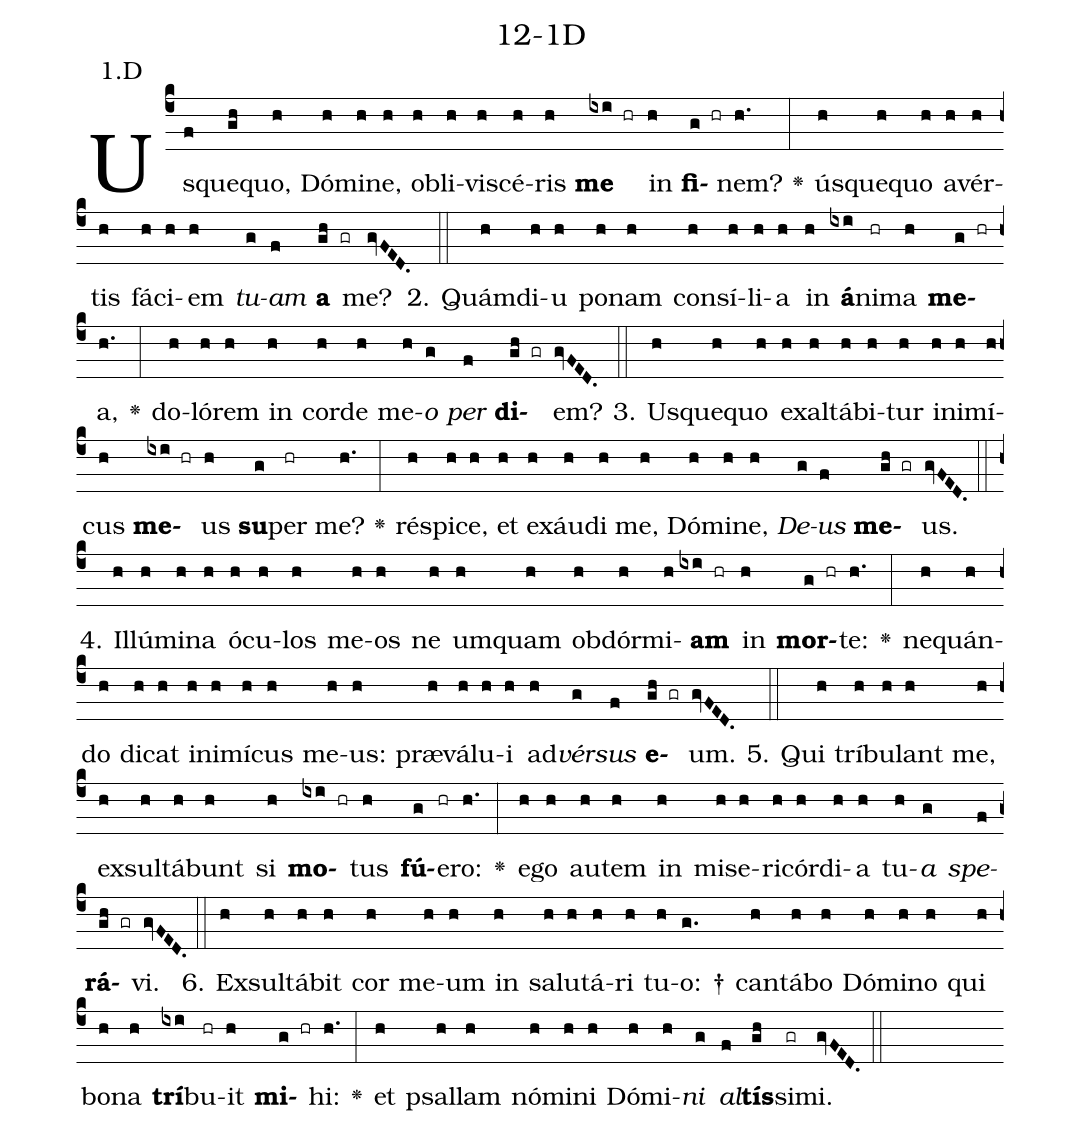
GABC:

name: 12-1D;
annotation: 1.D;
%%
(c4)Us(f)que(gh)quo,(h) Dó(h)mi(h)ne,(h) ob(h)li(h)vi(h)scé(h)ris(h) <b>me</b>(ixi hr) in(h) <b>fi</b>(g hr)nem?(h.) <v>\greheightstar</v>(:) ús(h)que(h)quo(h) a(h)vér(h)tis(h) fá(h)ci(h)em(h) <i>tu</i>(g)<i>am</i>(f) <b>a</b>(gh gr) me?(gvFED.) (::)
2. Quám(h)di(h)u(h) po(h)nam(h) con(h)sí(h)li(h)a(h) in(h) <b>á</b>(ixi)ni(hr)ma(h) <b>me</b>(g hr)a,(h.) <v>\greheightstar</v>(:) do(h)ló(h)rem(h) in(h) cor(h)de(h) me(h)<i>o</i>(g) <i>per</i>(f) <b>di</b>(gh gr)em?(gvFED.) (::)
3. Us(h)que(h)quo(h) ex(h)al(h)tá(h)bi(h)tur(h) in(h)i(h)mí(h)cus(h) <b>me</b>(ixi hr)us(h) <b>su</b>(g)per(hr) me?(h.) <v>\greheightstar</v>(:) ré(h)spi(h)ce,(h) et(h) ex(h)áu(h)di(h) me,(h) Dó(h)mi(h)ne,(h) <i>De</i>(g)<i>us</i>(f) <b>me</b>(gh gr)us.(gvFED.) (::)
4. Il(h)lú(h)mi(h)na(h) ó(h)cu(h)los(h) me(h)os(h) ne(h) um(h)quam(h) ob(h)dór(h)mi(h)<b>am</b>(ixi hr) in(h) <b>mor</b>(g hr)te:(h.) <v>\greheightstar</v>(:) ne(h)quán(h)do(h) di(h)cat(h) in(h)i(h)mí(h)cus(h) me(h)us:(h) præ(h)vá(h)lu(h)i(h) ad(h)<i>vér</i>(g)<i>sus</i>(f) <b>e</b>(gh gr)um.(gvFED.) (::)
5. Qui(h) trí(h)bu(h)lant(h) me,(h) ex(h)sul(h)tá(h)bunt(h) si(h) <b>mo</b>(ixi hr)tus(h) <b>fú</b>(g)e(hr)ro:(h.) <v>\greheightstar</v>(:) e(h)go(h) au(h)tem(h) in(h) mi(h)se(h)ri(h)cór(h)di(h)a(h) tu(h)<i>a</i>(g) <i>spe</i>(f)<b>rá</b>(gh gr)vi.(gvFED.) (::)
6. Ex(h)sul(h)tá(h)bit(h) cor(h) me(h)um(h) in(h) sa(h)lu(h)tá(h)ri(h) tu(h)o: †(g.) can(h)tá(h)bo(h) Dó(h)mi(h)no(h) qui(h) bo(h)na(h) <b>trí</b>(ixi)bu(hr)it(h) <b>mi</b>(g hr)hi:(h.) <v>\greheightstar</v>(:) et(h) psal(h)lam(h) nó(h)mi(h)ni(h) Dó(h)mi(h)<i>ni</i>(g) <i>al</i>(f)<b>tís</b>(gh)si(gr)mi.(gvFED.) (::)
